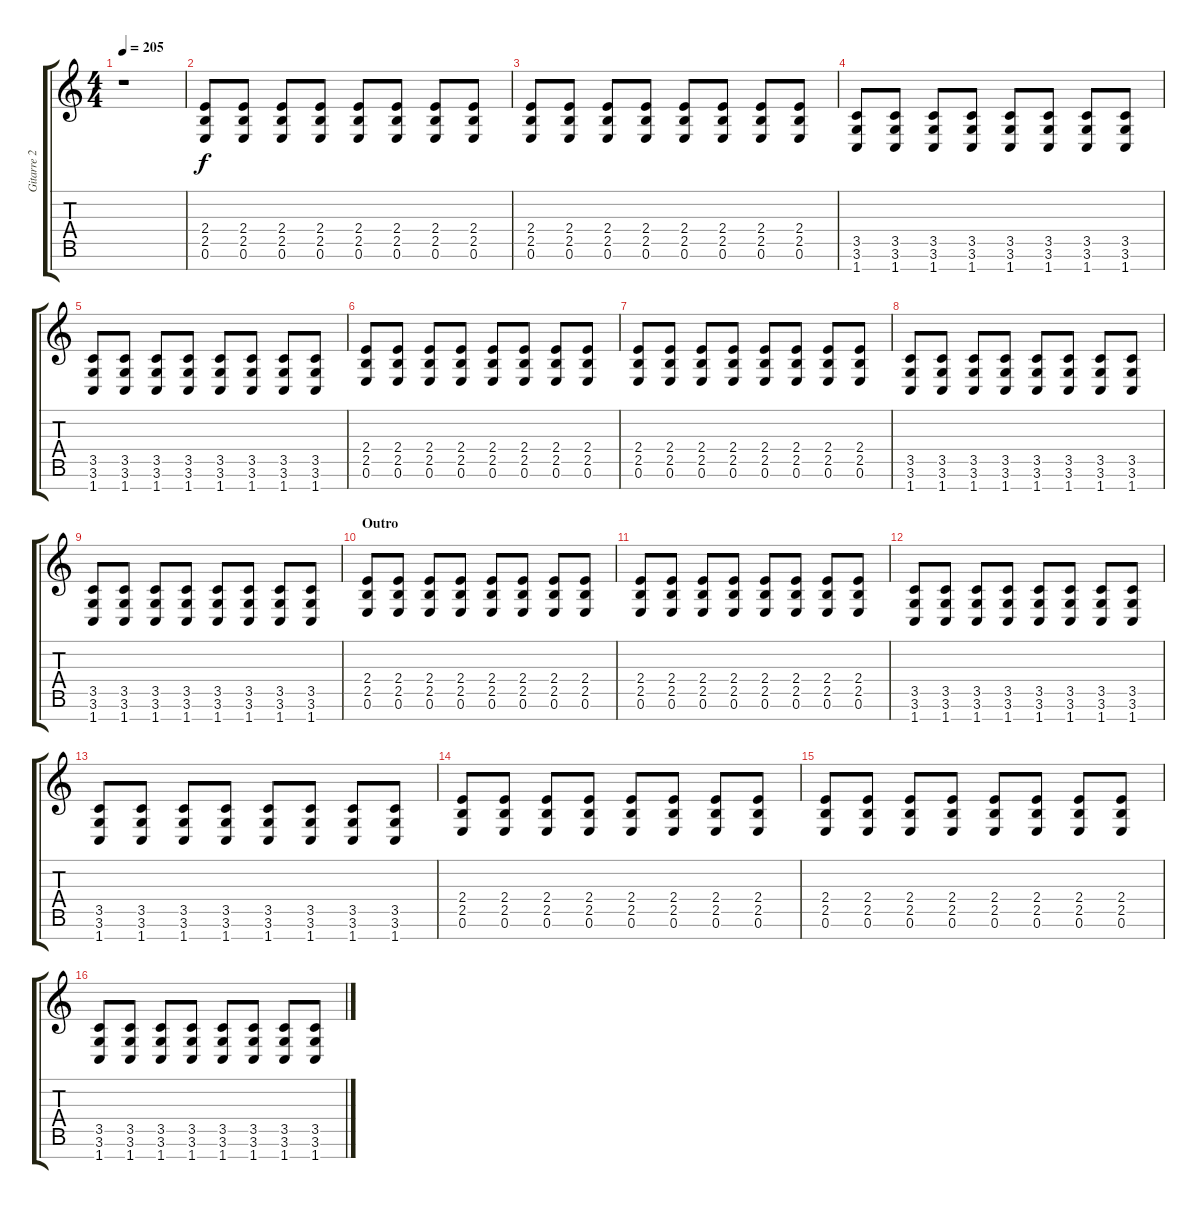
\track ("Gitarre 2 - Farin Urlaub" "Gitarre 2 ") {instrument distortionguitar}
\staff {score tabs}
\tuning (E4 B3 G3 D3 A2 E2 B1) {hide}
\ts (4 4)
\tempo 205
\clef g2
\ks c
r.1{dy f} |
(2.4 2.5 0.6).8 (2.4 2.5 0.6).8 (2.4 2.5 0.6).8 (2.4 2.5 0.6).8 (2.4 2.5 0.6).8 (2.4 2.5 0.6).8 (2.4 2.5 0.6).8 (2.4 2.5 0.6).8 |
(2.4 2.5 0.6).8 (2.4 2.5 0.6).8 (2.4 2.5 0.6).8 (2.4 2.5 0.6).8 (2.4 2.5 0.6).8 (2.4 2.5 0.6).8 (2.4 2.5 0.6).8 (2.4 2.5 0.6).8 |
(3.5 3.6 1.7).8 (3.5 3.6 1.7).8 (3.5 3.6 1.7).8 (3.5 3.6 1.7).8 (3.5 3.6 1.7).8 (3.5 3.6 1.7).8 (3.5 3.6 1.7).8 (3.5 3.6 1.7).8 |
(3.5 3.6 1.7).8 (3.5 3.6 1.7).8 (3.5 3.6 1.7).8 (3.5 3.6 1.7).8 (3.5 3.6 1.7).8 (3.5 3.6 1.7).8 (3.5 3.6 1.7).8 (3.5 3.6 1.7).8 |
(2.4 2.5 0.6).8 (2.4 2.5 0.6).8 (2.4 2.5 0.6).8 (2.4 2.5 0.6).8 (2.4 2.5 0.6).8 (2.4 2.5 0.6).8 (2.4 2.5 0.6).8 (2.4 2.5 0.6).8 |
(2.4 2.5 0.6).8 (2.4 2.5 0.6).8 (2.4 2.5 0.6).8 (2.4 2.5 0.6).8 (2.4 2.5 0.6).8 (2.4 2.5 0.6).8 (2.4 2.5 0.6).8 (2.4 2.5 0.6).8 |
(3.5 3.6 1.7).8 (3.5 3.6 1.7).8 (3.5 3.6 1.7).8 (3.5 3.6 1.7).8 (3.5 3.6 1.7).8 (3.5 3.6 1.7).8 (3.5 3.6 1.7).8 (3.5 3.6 1.7).8 |
(3.5 3.6 1.7).8 (3.5 3.6 1.7).8 (3.5 3.6 1.7).8 (3.5 3.6 1.7).8 (3.5 3.6 1.7).8 (3.5 3.6 1.7).8 (3.5 3.6 1.7).8 (3.5 3.6 1.7).8 |
\section ("" "Outro")
(2.4 2.5 0.6).8 (2.4 2.5 0.6).8 (2.4 2.5 0.6).8 (2.4 2.5 0.6).8 (2.4 2.5 0.6).8 (2.4 2.5 0.6).8 (2.4 2.5 0.6).8 (2.4 2.5 0.6).8 |
(2.4 2.5 0.6).8 (2.4 2.5 0.6).8 (2.4 2.5 0.6).8 (2.4 2.5 0.6).8 (2.4 2.5 0.6).8 (2.4 2.5 0.6).8 (2.4 2.5 0.6).8 (2.4 2.5 0.6).8 |
(3.5 3.6 1.7).8 (3.5 3.6 1.7).8 (3.5 3.6 1.7).8 (3.5 3.6 1.7).8 (3.5 3.6 1.7).8 (3.5 3.6 1.7).8 (3.5 3.6 1.7).8 (3.5 3.6 1.7).8 |
(3.5 3.6 1.7).8 (3.5 3.6 1.7).8 (3.5 3.6 1.7).8 (3.5 3.6 1.7).8 (3.5 3.6 1.7).8 (3.5 3.6 1.7).8 (3.5 3.6 1.7).8 (3.5 3.6 1.7).8 |
(2.4 2.5 0.6).8 (2.4 2.5 0.6).8 (2.4 2.5 0.6).8 (2.4 2.5 0.6).8 (2.4 2.5 0.6).8 (2.4 2.5 0.6).8 (2.4 2.5 0.6).8 (2.4 2.5 0.6).8 |
(2.4 2.5 0.6).8 (2.4 2.5 0.6).8 (2.4 2.5 0.6).8 (2.4 2.5 0.6).8 (2.4 2.5 0.6).8 (2.4 2.5 0.6).8 (2.4 2.5 0.6).8 (2.4 2.5 0.6).8 |
(3.5 3.6 1.7).8 (3.5 3.6 1.7).8 (3.5 3.6 1.7).8 (3.5 3.6 1.7).8 (3.5 3.6 1.7).8 (3.5 3.6 1.7).8 (3.5 3.6 1.7).8 (3.5 3.6 1.7).8
